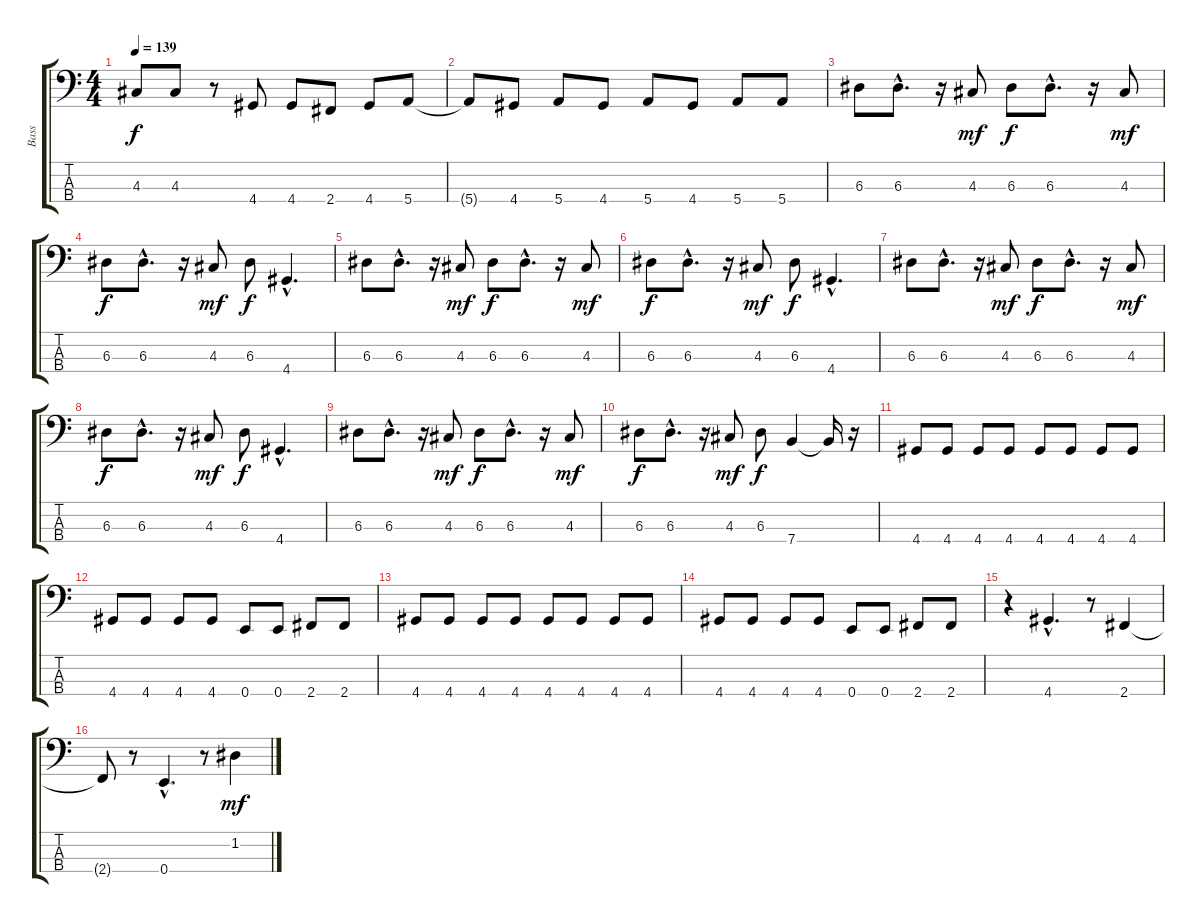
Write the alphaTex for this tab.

\track ("Bass" "Bass") {instrument electricbasspick}
\staff {score tabs}
\tuning (G2 D2 A1 E1) {hide}
\ts (4 4)
\tempo 139
\clef f4
\ks c
4.3.8{dy f} 4.3.8 r.8 4.4.8 4.4.8 2.4.8 4.4.8 5.4.8 |
5.4{t}.8 4.4.8 5.4.8 4.4.8 5.4.8 4.4.8 5.4.8 5.4.8 |
6.3.8 6.3{hac}.8{d} r.16 4.3.8{dy mf} 6.3.8{dy f} 6.3{hac}.8{d} r.16 4.3.8{dy mf} |
6.3.8{dy f} 6.3{hac}.8{d} r.16 4.3.8{dy mf} 6.3.8{dy f} 4.4{hac}.4{d} |
6.3.8 6.3{hac}.8{d} r.16 4.3.8{dy mf} 6.3.8{dy f} 6.3{hac}.8{d} r.16 4.3.8{dy mf} |
6.3.8{dy f} 6.3{hac}.8{d} r.16 4.3.8{dy mf} 6.3.8{dy f} 4.4{hac}.4{d} |
6.3.8 6.3{hac}.8{d} r.16 4.3.8{dy mf} 6.3.8{dy f} 6.3{hac}.8{d} r.16 4.3.8{dy mf} |
6.3.8{dy f} 6.3{hac}.8{d} r.16 4.3.8{dy mf} 6.3.8{dy f} 4.4{hac}.4{d} |
6.3.8 6.3{hac}.8{d} r.16 4.3.8{dy mf} 6.3.8{dy f} 6.3{hac}.8{d} r.16 4.3.8{dy mf} |
6.3.8{dy f} 6.3{hac}.8{d} r.16 4.3.8{dy mf} 6.3.8{dy f} 7.4.4 7.4{t}.16 r.16 |
4.4.8 4.4.8 4.4.8 4.4.8 4.4.8 4.4.8 4.4.8 4.4.8 |
4.4.8 4.4.8 4.4.8 4.4.8 0.4.8 0.4.8 2.4.8 2.4.8 |
4.4.8 4.4.8 4.4.8 4.4.8 4.4.8 4.4.8 4.4.8 4.4.8 |
4.4.8 4.4.8 4.4.8 4.4.8 0.4.8 0.4.8 2.4.8 2.4.8 |
r.4 4.4{hac}.4{d} r.8 2.4.4 |
2.4{t}.8 r.8 0.4{hac}.4{d} r.8 1.2.4{dy mf}
